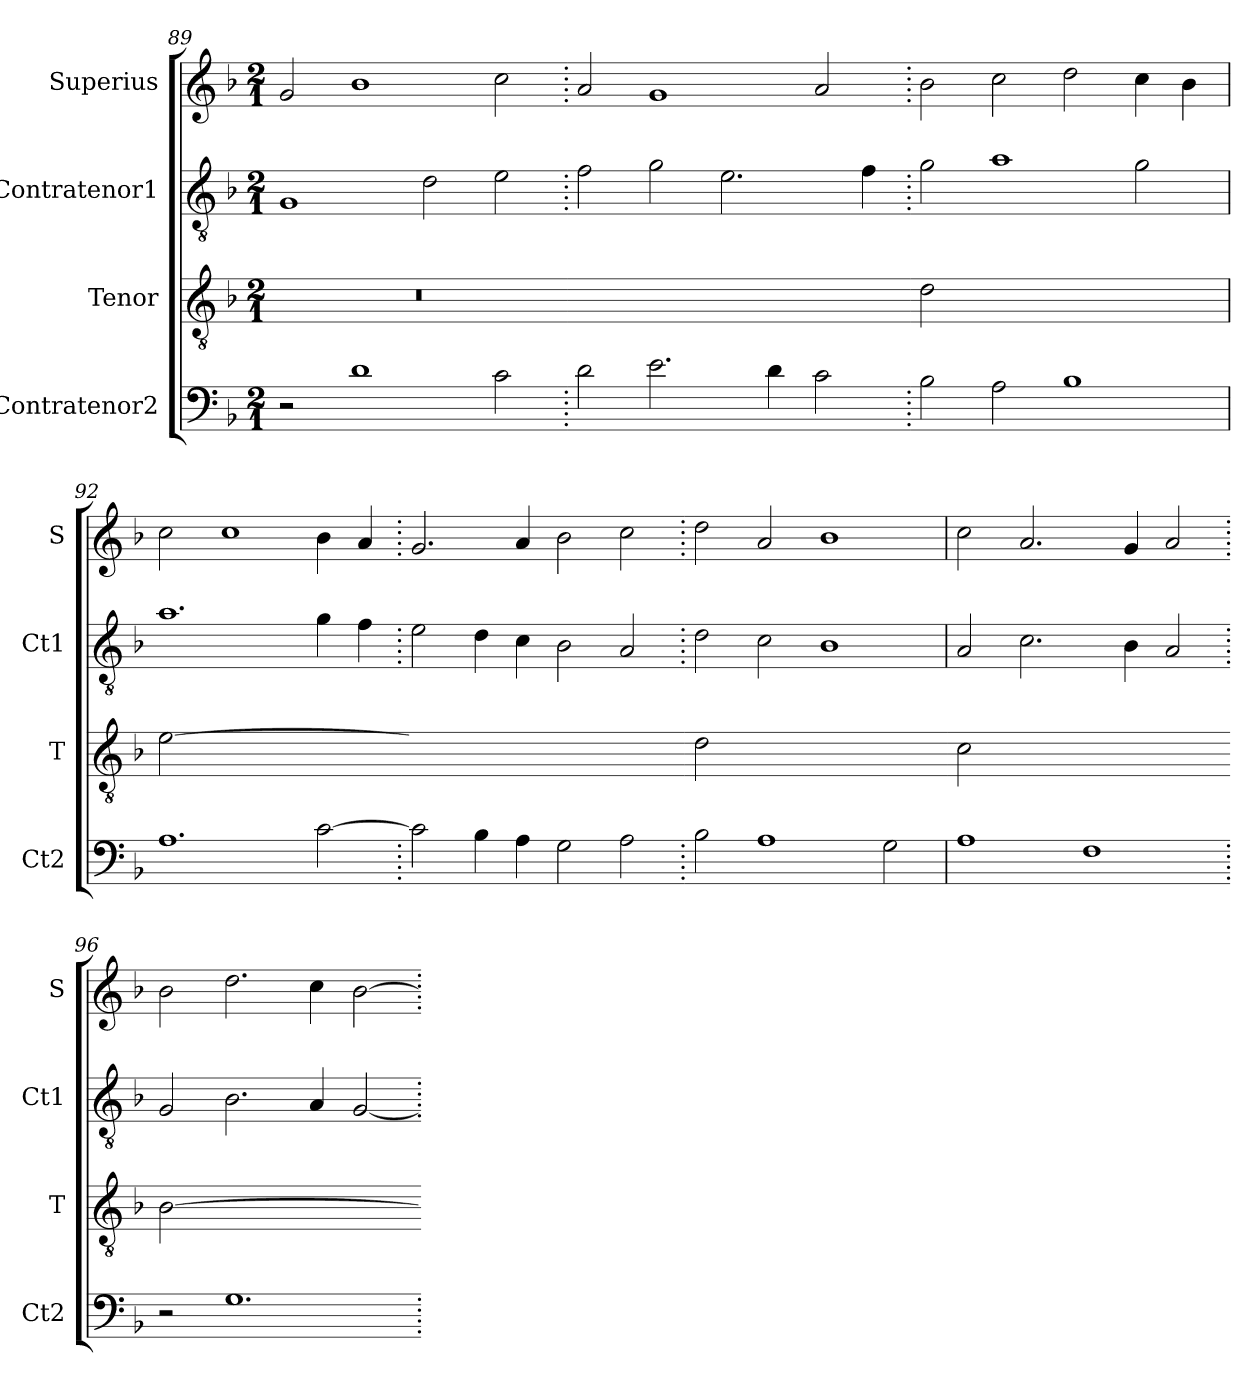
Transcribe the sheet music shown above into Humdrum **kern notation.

**kern	**kern	**kern	**kern
*part4	*part3	*part2	*part1
*staff4	*staff3	*staff2	*staff1
*I"Contratenor2	*I"Tenor	*I"Contratenor1	*I"Superius
*I'Ct2	*I'T	*I'Ct1	*I'S
*clefF4	*clefGv2	*clefGv2	*clefG2
*k[b-]	*k[b-]	*k[b-]	*k[b-]
*M2/1	*M2/1	*M2/1	*M2/1
=89	=89	=89	=89
!	!LO:N:vis=2	!	!
2r	0r	1G	2g/
1d	.	.	1b-
.	.	2d\	.
2c\	.	2e\	2cc\
=90.	=90-	=90.	=90.
!	!LO:N:vis=2	!	!
2d\	0ryy	2f\	2a/
2.e\	.	2g\	1g
.	.	2.e\	.
4d\	.	.	.
2c\	.	.	2a/
.	.	4f\	.
=91.	=91-	=91.	=91.
!	!LO:N:vis=2	!	!
2B-\	0d	2g\	2b-\
2A\	.	1a	2cc\
1B-	.	.	2dd\
.	.	2g\	4cc\
.	.	.	4b-\
=92	=92	=92	=92
!	!LO:N:vis=2	!	!
1.A	[0e	1.a	2cc\
.	.	.	1cc
[2c\	.	4g\	4b-\
.	.	4f\	4a/
=93.	=93-	=93.	=93.
!	!LO:N:vis=2	!	!
2c\]	0eyy]	2e\	2.g/
4B-\	.	4d\	.
4A\	.	4c\	4a/
2G\	.	2B-\	2b-\
2A\	.	2A/	2cc\
=94.	=94-	=94.	=94.
!	!LO:N:vis=2	!	!
2B-\	0d	2d\	2dd\
1A	.	2c\	2a/
.	.	1B-	1b-
2G\	.	.	.
=95	=95-	=95	=95
!	!LO:N:vis=2	!	!
1A	0c	2A/	2cc\
.	.	2.c\	2.a/
1F	.	.	.
.	.	4B-\	4g/
.	.	2A/	2a/
=96.	=96-	=96.	=96.
!	!LO:N:vis=2	!	!
2r	[0B-	2G/	2b-\
1.G	.	2.B-\	2.dd\
.	.	4A/	4cc\
.	.	[2G/	[2b-\
=.	=-	=.	=.
*-	*-	*-	*-
